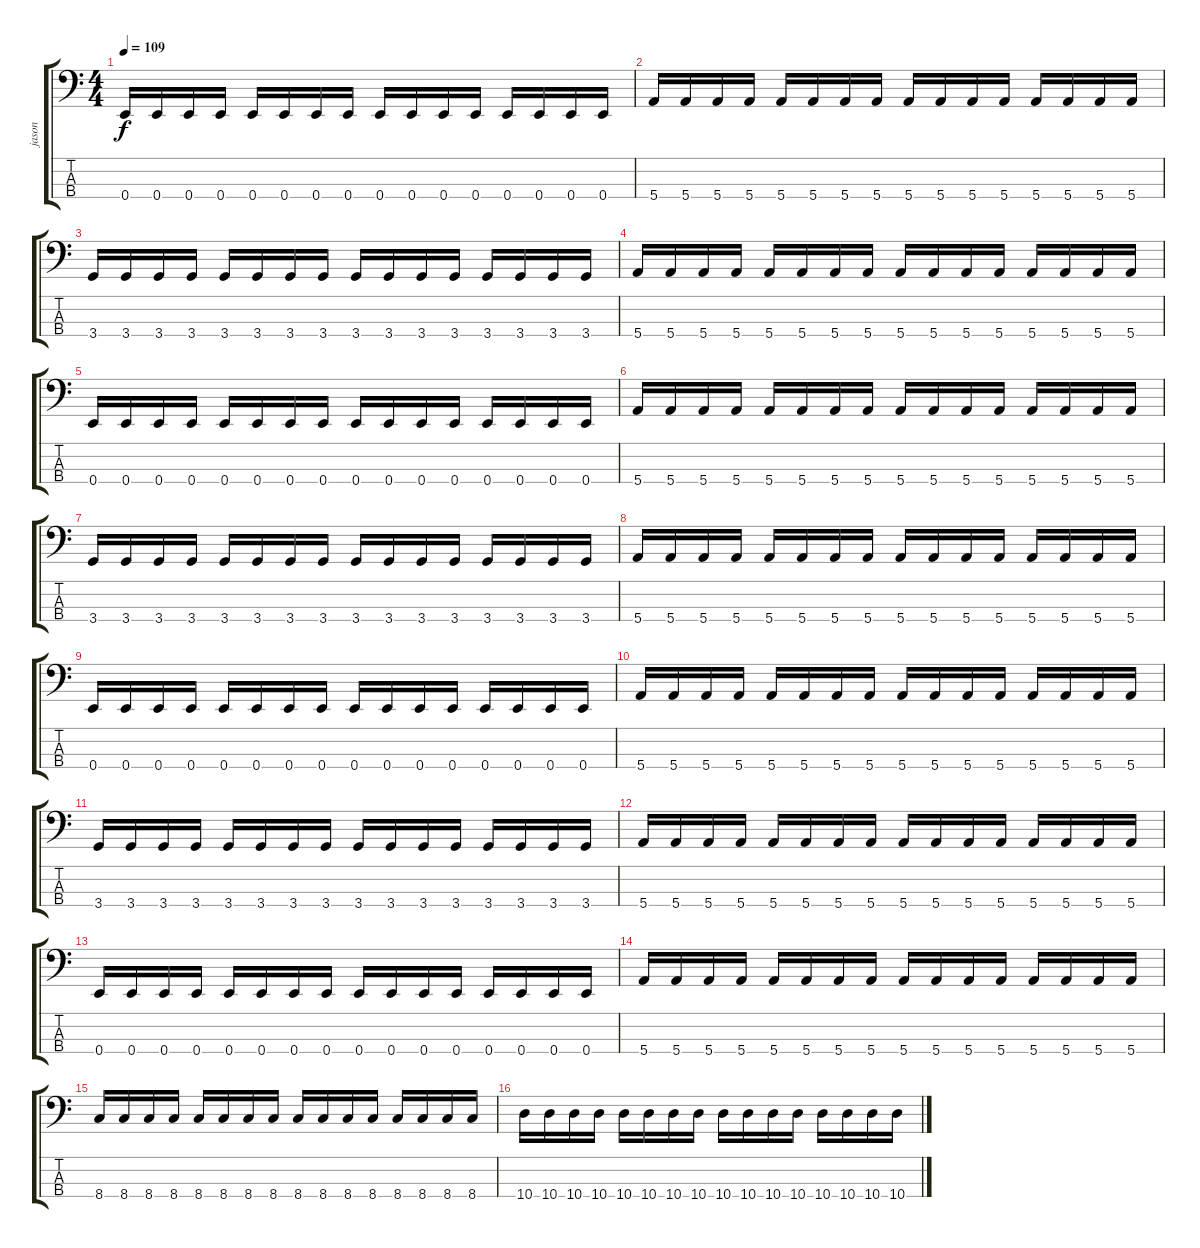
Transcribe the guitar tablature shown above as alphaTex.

\track ("jason" "jason") {instrument electricbassfinger}
\staff {score tabs}
\tuning (G2 D2 A1 E1) {hide}
\ts (4 4)
\tempo 109
\clef f4
\ks c
0.4.16{dy f} 0.4.16 0.4.16 0.4.16 0.4.16 0.4.16 0.4.16 0.4.16 0.4.16 0.4.16 0.4.16 0.4.16 0.4.16 0.4.16 0.4.16 0.4.16 |
5.4.16 5.4.16 5.4.16 5.4.16 5.4.16 5.4.16 5.4.16 5.4.16 5.4.16 5.4.16 5.4.16 5.4.16 5.4.16 5.4.16 5.4.16 5.4.16 |
3.4.16 3.4.16 3.4.16 3.4.16 3.4.16 3.4.16 3.4.16 3.4.16 3.4.16 3.4.16 3.4.16 3.4.16 3.4.16 3.4.16 3.4.16 3.4.16 |
5.4.16 5.4.16 5.4.16 5.4.16 5.4.16 5.4.16 5.4.16 5.4.16 5.4.16 5.4.16 5.4.16 5.4.16 5.4.16 5.4.16 5.4.16 5.4.16 |
0.4.16 0.4.16 0.4.16 0.4.16 0.4.16 0.4.16 0.4.16 0.4.16 0.4.16 0.4.16 0.4.16 0.4.16 0.4.16 0.4.16 0.4.16 0.4.16 |
5.4.16 5.4.16 5.4.16 5.4.16 5.4.16 5.4.16 5.4.16 5.4.16 5.4.16 5.4.16 5.4.16 5.4.16 5.4.16 5.4.16 5.4.16 5.4.16 |
3.4.16 3.4.16 3.4.16 3.4.16 3.4.16 3.4.16 3.4.16 3.4.16 3.4.16 3.4.16 3.4.16 3.4.16 3.4.16 3.4.16 3.4.16 3.4.16 |
5.4.16 5.4.16 5.4.16 5.4.16 5.4.16 5.4.16 5.4.16 5.4.16 5.4.16 5.4.16 5.4.16 5.4.16 5.4.16 5.4.16 5.4.16 5.4.16 |
0.4.16 0.4.16 0.4.16 0.4.16 0.4.16 0.4.16 0.4.16 0.4.16 0.4.16 0.4.16 0.4.16 0.4.16 0.4.16 0.4.16 0.4.16 0.4.16 |
5.4.16 5.4.16 5.4.16 5.4.16 5.4.16 5.4.16 5.4.16 5.4.16 5.4.16 5.4.16 5.4.16 5.4.16 5.4.16 5.4.16 5.4.16 5.4.16 |
3.4.16 3.4.16 3.4.16 3.4.16 3.4.16 3.4.16 3.4.16 3.4.16 3.4.16 3.4.16 3.4.16 3.4.16 3.4.16 3.4.16 3.4.16 3.4.16 |
5.4.16 5.4.16 5.4.16 5.4.16 5.4.16 5.4.16 5.4.16 5.4.16 5.4.16 5.4.16 5.4.16 5.4.16 5.4.16 5.4.16 5.4.16 5.4.16 |
0.4.16 0.4.16 0.4.16 0.4.16 0.4.16 0.4.16 0.4.16 0.4.16 0.4.16 0.4.16 0.4.16 0.4.16 0.4.16 0.4.16 0.4.16 0.4.16 |
5.4.16 5.4.16 5.4.16 5.4.16 5.4.16 5.4.16 5.4.16 5.4.16 5.4.16 5.4.16 5.4.16 5.4.16 5.4.16 5.4.16 5.4.16 5.4.16 |
8.4.16 8.4.16 8.4.16 8.4.16 8.4.16 8.4.16 8.4.16 8.4.16 8.4.16 8.4.16 8.4.16 8.4.16 8.4.16 8.4.16 8.4.16 8.4.16 |
10.4.16 10.4.16 10.4.16 10.4.16 10.4.16 10.4.16 10.4.16 10.4.16 10.4.16 10.4.16 10.4.16 10.4.16 10.4.16 10.4.16 10.4.16 10.4.16
